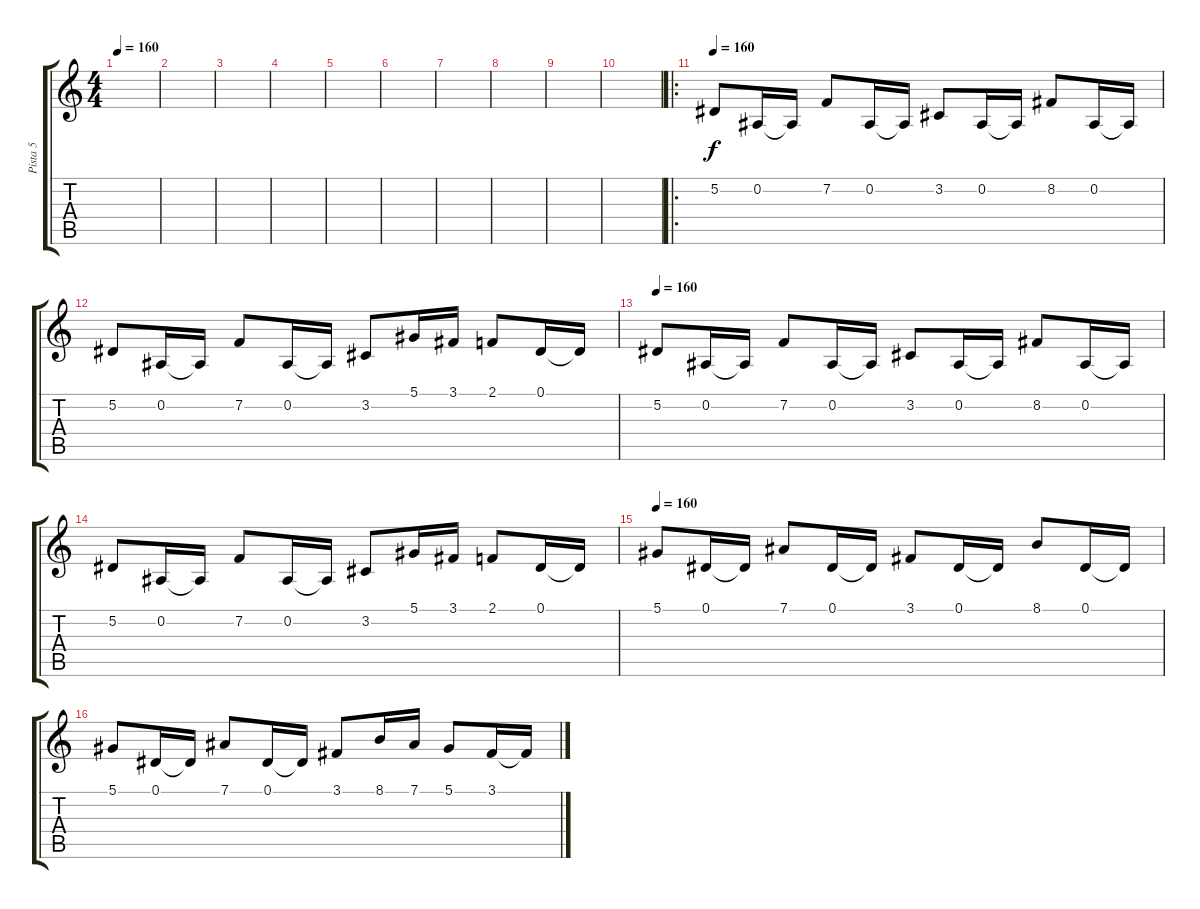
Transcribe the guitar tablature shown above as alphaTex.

\track ("Pista 5" "Pista 5") {instrument acousticgrandpiano}
\staff {score tabs}
\tuning (Eb4 Bb3 Gb3 Db3 Ab2 Eb2) {hide}
\ts (4 4)
\tempo 160
\clef g2
\ks c
|
|
|
|
|
|
|
|
|
|
\ro
\tempo 160
5.2.8 0.2.16 0.2{t}.16 7.2.8 0.2.16 0.2{t}.16 3.2.8 0.2.16 0.2{t}.16 8.2.8 0.2.16 0.2{t}.16 |
5.2.8 0.2.16 0.2{t}.16 7.2.8 0.2.16 0.2{t}.16 3.2.8 5.1.16 3.1.16 2.1.8 0.1.16 0.1{t}.16 |
\tempo 160
5.2.8 0.2.16 0.2{t}.16 7.2.8 0.2.16 0.2{t}.16 3.2.8 0.2.16 0.2{t}.16 8.2.8 0.2.16 0.2{t}.16 |
5.2.8 0.2.16 0.2{t}.16 7.2.8 0.2.16 0.2{t}.16 3.2.8 5.1.16 3.1.16 2.1.8 0.1.16 0.1{t}.16 |
\tempo 160
5.1.8 0.1.16 0.1{t}.16 7.1.8 0.1.16 0.1{t}.16 3.1.8 0.1.16 0.1{t}.16 8.1.8 0.1.16 0.1{t}.16 |
5.1.8 0.1.16 0.1{t}.16 7.1.8 0.1.16 0.1{t}.16 3.1.8 8.1.16 7.1.16 5.1.8 3.1.16 3.1{t}.16
